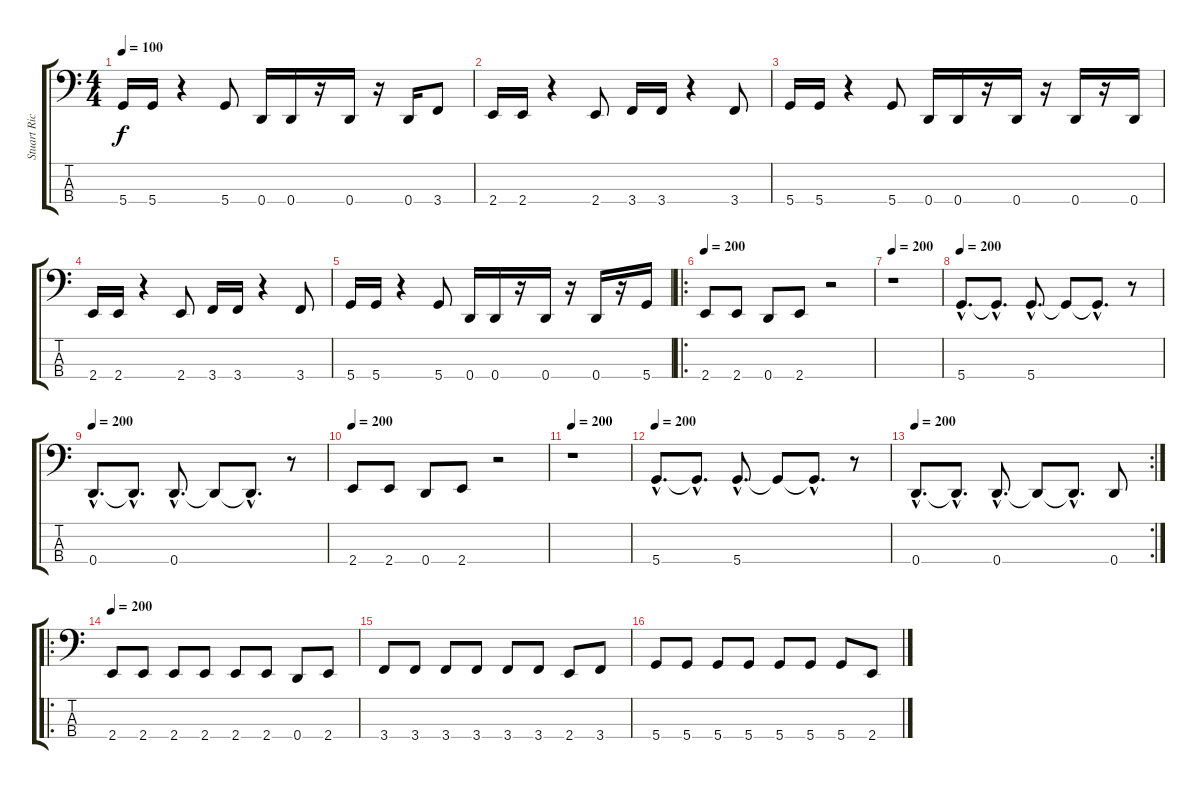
\track ("Stuart Richardson" "Stuart Ric") {instrument electricbassfinger}
\staff {score tabs}
\tuning (G2 D2 A1 D1) {hide}
\ts (4 4)
\tempo 100
\clef f4
\ks c
5.4.16{dy f} 5.4.16 r.4 5.4.8 0.4.16 0.4.16 r.16 0.4.16 r.16 0.4.16 3.4.8 |
2.4.16 2.4.16 r.4 2.4.8 3.4.16 3.4.16 r.4 3.4.8 |
5.4.16 5.4.16 r.4 5.4.8 0.4.16 0.4.16 r.16 0.4.16 r.16 0.4.16 r.16 0.4.16 |
2.4.16 2.4.16 r.4 2.4.8 3.4.16 3.4.16 r.4 3.4.8 |
5.4.16 5.4.16 r.4 5.4.8 0.4.16 0.4.16 r.16 0.4.16 r.16 0.4.16 r.16 5.4.16 |
\ro
\tempo 200
2.4.8 2.4.8 0.4.8 2.4.8 r.2 |
\tempo 200
r.1 |
\tempo 200
5.4{hac}.8{d} 5.4{hac t}.8{d} 5.4{hac}.8{d} 5.4{t}.8 5.4{hac t}.8{d} r.8 |
\tempo 200
0.4{hac}.8{d} 0.4{hac t}.8{d} 0.4{hac}.8{d} 0.4{t}.8 0.4{hac t}.8{d} r.8 |
\tempo 200
2.4.8 2.4.8 0.4.8 2.4.8 r.2 |
\tempo 200
r.1 |
\tempo 200
5.4{hac}.8{d} 5.4{hac t}.8{d} 5.4{hac}.8{d} 5.4{t}.8 5.4{hac t}.8{d} r.8 |
\rc 2
\tempo 200
0.4{hac}.8{d} 0.4{hac t}.8{d} 0.4{hac}.8{d} 0.4{t}.8 0.4{hac t}.8{d} 0.4.8 |
\ro
\tempo 200
2.4.8 2.4.8 2.4.8 2.4.8 2.4.8 2.4.8 0.4.8 2.4.8 |
3.4.8 3.4.8 3.4.8 3.4.8 3.4.8 3.4.8 2.4.8 3.4.8 |
5.4.8 5.4.8 5.4.8 5.4.8 5.4.8 5.4.8 5.4.8 2.4.8
